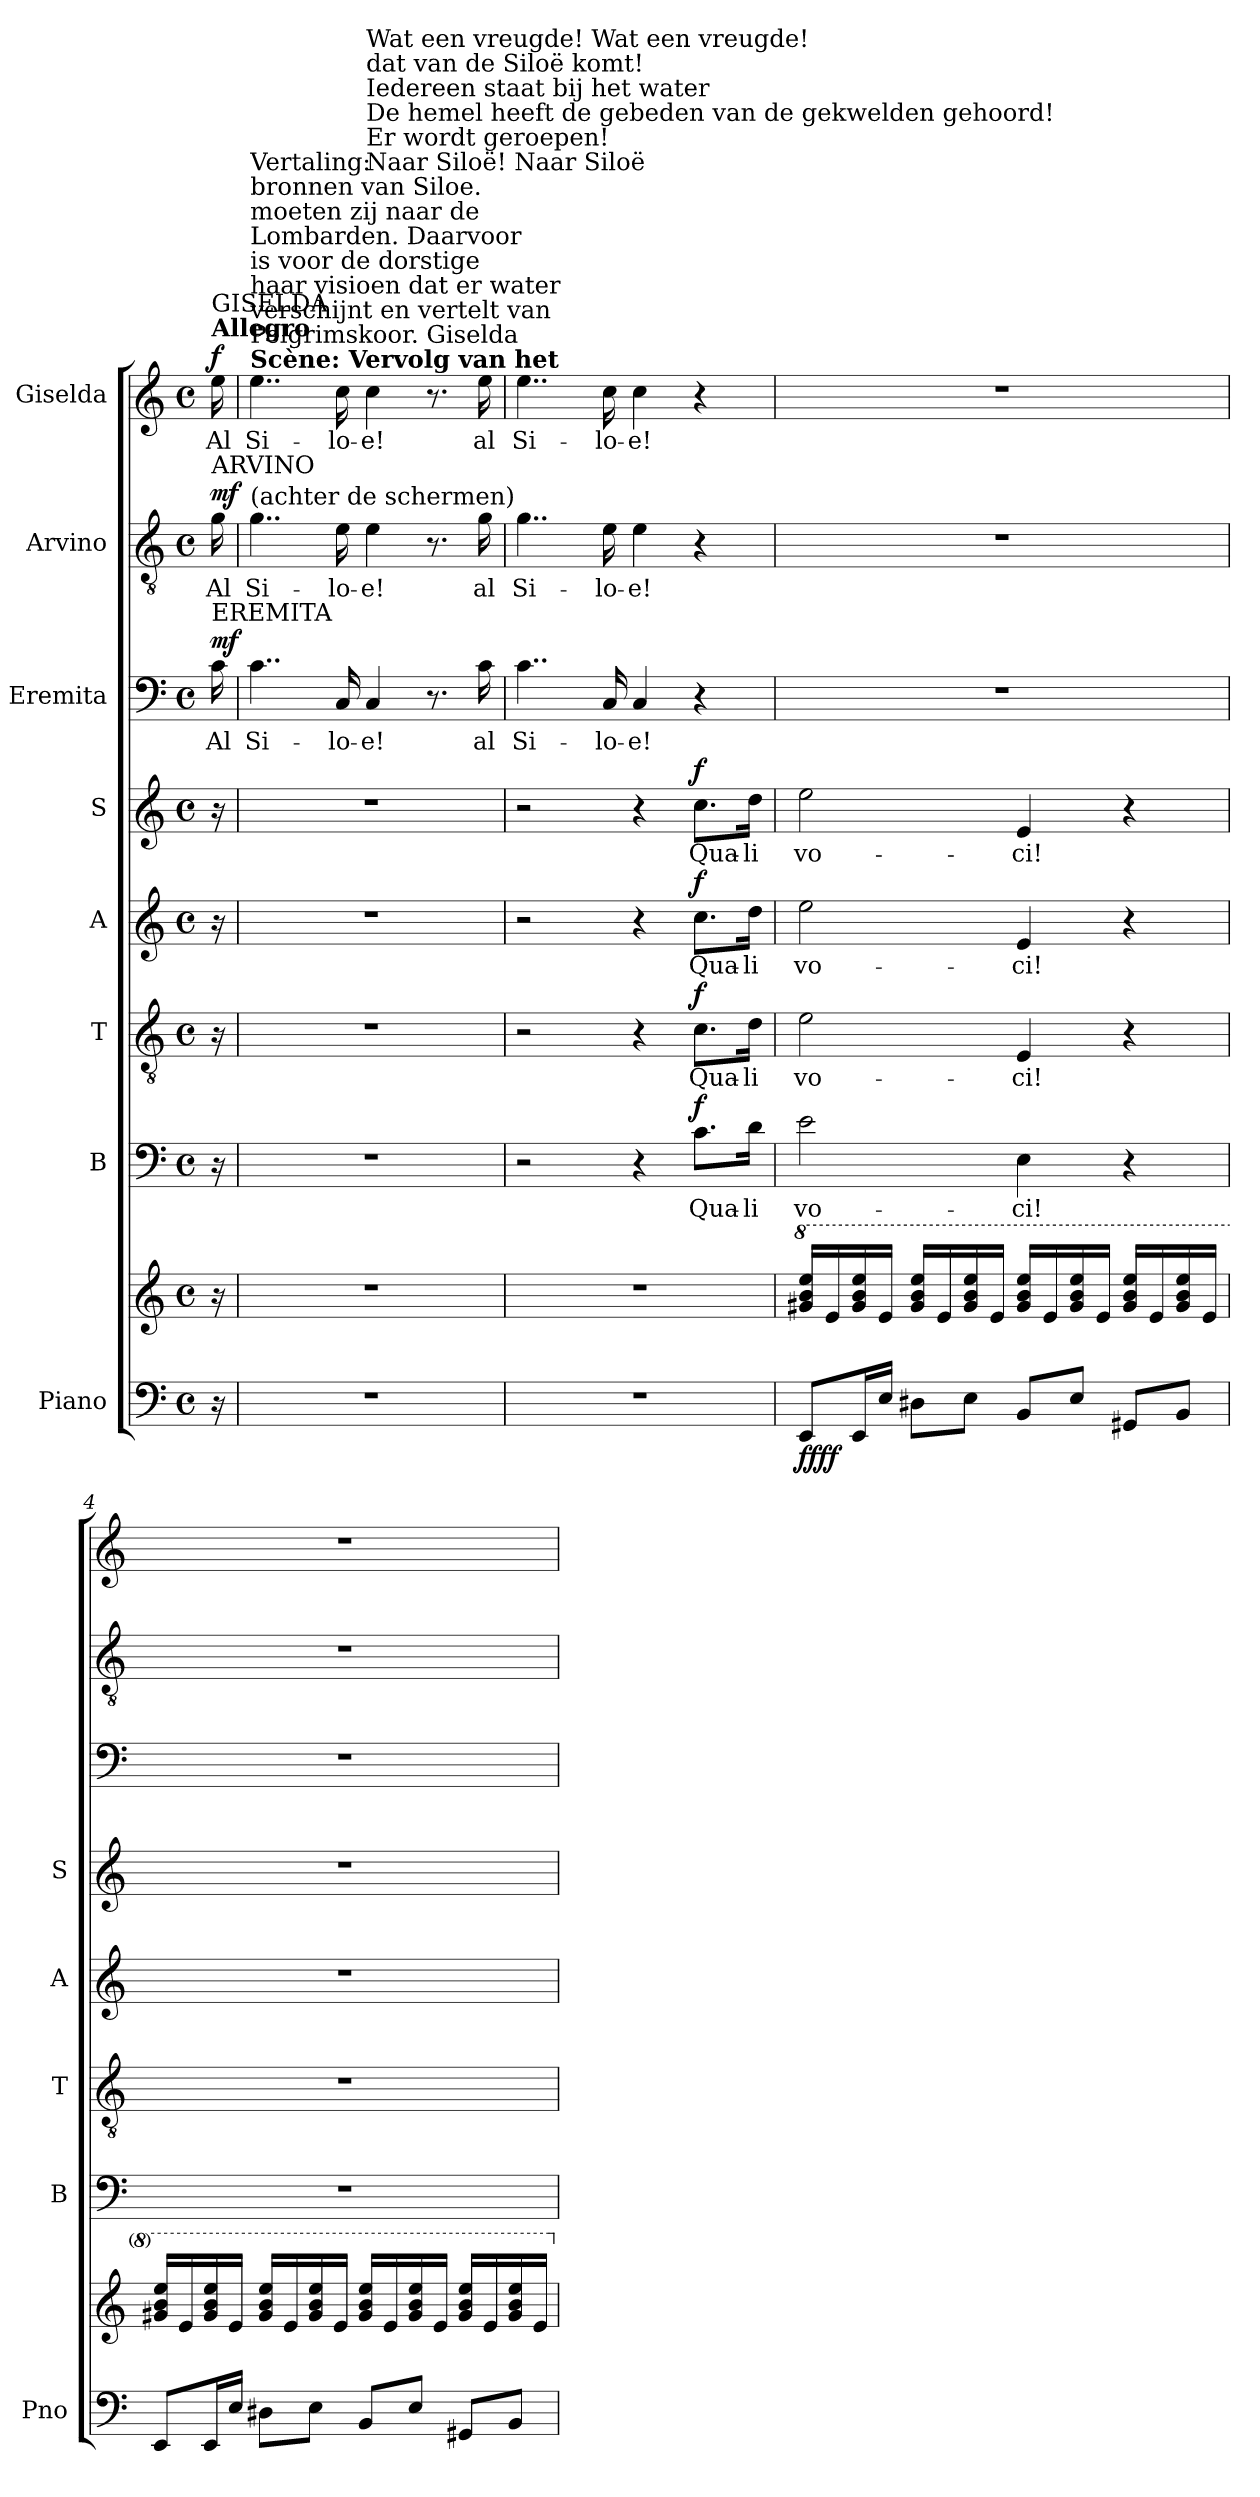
**kern	**kern	**dynam	**kern	**text	**dynam	**kern	**text	**dynam	**kern	**text	**dynam	**kern	**text	**dynam	**kern	**text	**dynam	**kern	**text	**dynam	**kern	**text	**dynam
*part8	*part8	*part8	*part7	*part7	*part7	*part6	*part6	*part6	*part5	*part5	*part5	*part4	*part4	*part4	*part3	*part3	*part3	*part2	*part2	*part2	*part1	*part1	*part1
*staff9	*staff8	*staff8/9	*staff7	*staff7	*staff7	*staff6	*staff6	*staff6	*staff5	*staff5	*staff5	*staff4	*staff4	*staff4	*staff3	*staff3	*staff3	*staff2	*staff2	*staff2	*staff1	*staff1	*staff1
*I"Piano	*	*	*I"B	*	*	*I"T	*	*	*I"A	*	*	*I"S	*	*	*I"Eremita	*	*	*I"Arvino	*	*	*I"Giselda	*	*
*I'Pno	*	*	*I'B	*	*	*I'T	*	*	*I'A	*	*	*I'S	*	*	*	*	*	*	*	*	*	*	*
*clefF4	*clefG2	*	*clefF4	*	*	*clefGv2	*	*	*clefG2	*	*	*clefG2	*	*	*clefF4	*	*	*clefGv2	*	*	*clefG2	*	*
*k[]	*k[]	*	*k[]	*	*	*k[]	*	*	*k[]	*	*	*k[]	*	*	*k[]	*	*	*k[]	*	*	*k[]	*	*
*M4/4	*M4/4	*	*M4/4	*	*	*M4/4	*	*	*M4/4	*	*	*M4/4	*	*	*M4/4	*	*	*M4/4	*	*	*M4/4	*	*
*met(c)	*met(c)	*	*met(c)	*	*	*met(c)	*	*	*met(c)	*	*	*met(c)	*	*	*met(c)	*	*	*met(c)	*	*	*met(c)	*	*
=	=	=	=	=	=	=	=	=	=	=	=	=	=	=	=	=	=	=	=	=	=	=	=
!	!	!	!	!	!	!	!	!	!	!	!	!	!	!	!	!	!	!	!	!	!LO:TX:a:B:t=Allegro	!	!
!	!	!	!	!	!	!	!	!	!	!	!	!	!	!	!	!	!	!	!	!	!LO:TX:a:t=GISELDA	!	!
!	!	!	!	!	!	!	!	!	!	!	!	!	!	!	!	!	!	!LO:TX:a:t=ARVINO	!	!	!	!	!
!	!	!	!	!	!	!	!	!	!	!	!	!	!	!	!LO:TX:a:t=EREMITA	!	!	!	!	!	!	!	!
!	!	!	!	!	!	!	!	!	!	!	!	!	!	!	!	!	!LO:DY:a	!	!	!LO:DY:a	!	!	!LO:DY:a
16r	16r	.	16r	.	.	16r	.	.	16r	.	.	16r	.	.	16c\	Al	mf	16g\	Al	mf	16ee\	Al	f
=1	=1	=1	=1	=1	=1	=1	=1	=1	=1	=1	=1	=1	=1	=1	=1	=1	=1	=1	=1	=1	=1	=1	=1
!	!	!	!	!	!	!	!	!	!	!	!	!	!	!	!	!	!	!	!	!	!LO:TX:a:B:t=Scène&colon; Vervolg van het	!	!
!	!	!	!	!	!	!	!	!	!	!	!	!	!	!	!	!	!	!	!	!	!LO:TX:a:t=Pelgrimskoor. Giselda	!	!
!	!	!	!	!	!	!	!	!	!	!	!	!	!	!	!	!	!	!	!	!	!LO:TX:a:t=verschijnt en vertelt van	!	!
!	!	!	!	!	!	!	!	!	!	!	!	!	!	!	!	!	!	!	!	!	!LO:TX:a:t=haar visioen dat er water	!	!
!	!	!	!	!	!	!	!	!	!	!	!	!	!	!	!	!	!	!	!	!	!LO:TX:a:t=is voor de dorstige	!	!
!	!	!	!	!	!	!	!	!	!	!	!	!	!	!	!	!	!	!	!	!	!LO:TX:a:t=Lombarden. Daarvoor	!	!
!	!	!	!	!	!	!	!	!	!	!	!	!	!	!	!	!	!	!	!	!	!LO:TX:a:t=moeten zij naar de	!	!
!	!	!	!	!	!	!	!	!	!	!	!	!	!	!	!	!	!	!	!	!	!LO:TX:a:t=bronnen van Siloe.	!	!
!	!	!	!	!	!	!	!	!	!	!	!	!	!	!	!	!	!	!	!	!	!LO:TX:a:t=Vertaling&colon;	!	!
!	!	!	!	!	!	!	!	!	!	!	!	!	!	!	!	!	!	!LO:TX:a:t=(achter de schermen)	!	!	!	!	!
1r	1r	.	1r	.	.	1r	.	.	1r	.	.	1r	.	.	4..c\	Si-	.	4..g\	Si-	.	4..ee\	Si-	.
.	.	.	.	.	.	.	.	.	.	.	.	.	.	.	16C/	-lo-	.	16e\	-lo-	.	16cc\	-lo-	.
!	!	!	!	!	!	!	!	!	!	!	!	!	!	!	!	!	!	!	!	!	!LO:TX:a:t=Naar Siloë! Naar Siloë	!	!
!	!	!	!	!	!	!	!	!	!	!	!	!	!	!	!	!	!	!	!	!	!LO:TX:a:t=Er wordt geroepen!	!	!
!	!	!	!	!	!	!	!	!	!	!	!	!	!	!	!	!	!	!	!	!	!LO:TX:a:t=De hemel heeft de gebeden van de gekwelden gehoord!	!	!
!	!	!	!	!	!	!	!	!	!	!	!	!	!	!	!	!	!	!	!	!	!LO:TX:a:t=Iedereen staat bij het water	!	!
!	!	!	!	!	!	!	!	!	!	!	!	!	!	!	!	!	!	!	!	!	!LO:TX:a:t=dat van de Siloë komt!	!	!
!	!	!	!	!	!	!	!	!	!	!	!	!	!	!	!	!	!	!	!	!	!LO:TX:a:t=Wat een vreugde! Wat een vreugde!	!	!
.	.	.	.	.	.	.	.	.	.	.	.	.	.	.	4C/	-e!	.	4e\	-e!	.	4cc\	-e!	.
.	.	.	.	.	.	.	.	.	.	.	.	.	.	.	8.r	.	.	8.r	.	.	8.r	.	.
.	.	.	.	.	.	.	.	.	.	.	.	.	.	.	16c\	al	.	16g\	al	.	16ee\	al	.
=2	=2	=2	=2	=2	=2	=2	=2	=2	=2	=2	=2	=2	=2	=2	=2	=2	=2	=2	=2	=2	=2	=2	=2
1r	1r	.	2r	.	.	2r	.	.	2r	.	.	2r	.	.	4..c\	Si-	.	4..g\	Si-	.	4..ee\	Si-	.
.	.	.	.	.	.	.	.	.	.	.	.	.	.	.	16C/	-lo-	.	16e\	-lo-	.	16cc\	-lo-	.
.	.	.	4r	.	.	4r	.	.	4r	.	.	4r	.	.	4C/	-e!	.	4e\	-e!	.	4cc\	-e!	.
!	!	!	!	!	!LO:DY:a	!	!	!LO:DY:a	!	!	!LO:DY:a	!	!	!LO:DY:a	!	!	!	!	!	!	!	!	!
.	.	.	8.c\L	Qua-	f	8.c\L	Qua-	f	8.cc\L	Qua-	f	8.cc\L	Qua-	f	4r	.	.	4r	.	.	4r	.	.
.	.	.	16d\Jk	-li	.	16d\Jk	-li	.	16dd\Jk	-li	.	16dd\Jk	-li	.	.	.	.	.	.	.	.	.	.
=3	=3	=3	=3	=3	=3	=3	=3	=3	=3	=3	=3	=3	=3	=3	=3	=3	=3	=3	=3	=3	=3	=3	=3
*	*8va	*	*	*	*	*	*	*	*	*	*	*	*	*	*	*	*	*	*	*	*	*	*
!	!	!LO:DY:b=2	!	!	!	!	!	!	!	!	!	!	!	!	!	!	!	!	!	!	!	!	!
!	!	!LO:DY:n=1:b	!	!	!	!	!	!	!	!	!	!	!	!	!	!	!	!	!	!	!	!	!
8EE/L	16gg#X/ 16bb/ 16eee/LL	ff ff	2e\	vo-	.	2e\	vo-	.	2ee\	vo-	.	2ee\	vo-	.	1r	.	.	1r	.	.	1r	.	.
.	16ee/	.	.	.	.	.	.	.	.	.	.	.	.	.	.	.	.	.	.	.	.	.	.
16EE/L	16gg#/ 16bb/ 16eee/	.	.	.	.	.	.	.	.	.	.	.	.	.	.	.	.	.	.	.	.	.	.
16E/JJ	16ee/JJ	.	.	.	.	.	.	.	.	.	.	.	.	.	.	.	.	.	.	.	.	.	.
8D#X\L	16gg#/ 16bb/ 16eee/LL	.	.	.	.	.	.	.	.	.	.	.	.	.	.	.	.	.	.	.	.	.	.
.	16ee/	.	.	.	.	.	.	.	.	.	.	.	.	.	.	.	.	.	.	.	.	.	.
8E\J	16gg#/ 16bb/ 16eee/	.	.	.	.	.	.	.	.	.	.	.	.	.	.	.	.	.	.	.	.	.	.
.	16ee/JJ	.	.	.	.	.	.	.	.	.	.	.	.	.	.	.	.	.	.	.	.	.	.
8BB/L	16gg#/ 16bb/ 16eee/LL	.	4E\	-ci!	.	4E/	-ci!	.	4e/	-ci!	.	4e/	-ci!	.	.	.	.	.	.	.	.	.	.
.	16ee/	.	.	.	.	.	.	.	.	.	.	.	.	.	.	.	.	.	.	.	.	.	.
8E/J	16gg#/ 16bb/ 16eee/	.	.	.	.	.	.	.	.	.	.	.	.	.	.	.	.	.	.	.	.	.	.
.	16ee/JJ	.	.	.	.	.	.	.	.	.	.	.	.	.	.	.	.	.	.	.	.	.	.
8GG#X/L	16gg#/ 16bb/ 16eee/LL	.	4r	.	.	4r	.	.	4r	.	.	4r	.	.	.	.	.	.	.	.	.	.	.
.	16ee/	.	.	.	.	.	.	.	.	.	.	.	.	.	.	.	.	.	.	.	.	.	.
8BB/J	16gg#/ 16bb/ 16eee/	.	.	.	.	.	.	.	.	.	.	.	.	.	.	.	.	.	.	.	.	.	.
.	16ee/JJ	.	.	.	.	.	.	.	.	.	.	.	.	.	.	.	.	.	.	.	.	.	.
=4	=4	=4	=4	=4	=4	=4	=4	=4	=4	=4	=4	=4	=4	=4	=4	=4	=4	=4	=4	=4	=4	=4	=4
8EE/L	16gg#X/ 16bb/ 16eee/LL	.	1r	.	.	1r	.	.	1r	.	.	1r	.	.	1r	.	.	1r	.	.	1r	.	.
.	16ee/	.	.	.	.	.	.	.	.	.	.	.	.	.	.	.	.	.	.	.	.	.	.
16EE/L	16gg#/ 16bb/ 16eee/	.	.	.	.	.	.	.	.	.	.	.	.	.	.	.	.	.	.	.	.	.	.
16E/JJ	16ee/JJ	.	.	.	.	.	.	.	.	.	.	.	.	.	.	.	.	.	.	.	.	.	.
8D#X\L	16gg#/ 16bb/ 16eee/LL	.	.	.	.	.	.	.	.	.	.	.	.	.	.	.	.	.	.	.	.	.	.
.	16ee/	.	.	.	.	.	.	.	.	.	.	.	.	.	.	.	.	.	.	.	.	.	.
8E\J	16gg#/ 16bb/ 16eee/	.	.	.	.	.	.	.	.	.	.	.	.	.	.	.	.	.	.	.	.	.	.
.	16ee/JJ	.	.	.	.	.	.	.	.	.	.	.	.	.	.	.	.	.	.	.	.	.	.
8BB/L	16gg#/ 16bb/ 16eee/LL	.	.	.	.	.	.	.	.	.	.	.	.	.	.	.	.	.	.	.	.	.	.
.	16ee/	.	.	.	.	.	.	.	.	.	.	.	.	.	.	.	.	.	.	.	.	.	.
8E/J	16gg#/ 16bb/ 16eee/	.	.	.	.	.	.	.	.	.	.	.	.	.	.	.	.	.	.	.	.	.	.
.	16ee/JJ	.	.	.	.	.	.	.	.	.	.	.	.	.	.	.	.	.	.	.	.	.	.
8GG#X/L	16gg#/ 16bb/ 16eee/LL	.	.	.	.	.	.	.	.	.	.	.	.	.	.	.	.	.	.	.	.	.	.
.	16ee/	.	.	.	.	.	.	.	.	.	.	.	.	.	.	.	.	.	.	.	.	.	.
8BB/J	16gg#/ 16bb/ 16eee/	.	.	.	.	.	.	.	.	.	.	.	.	.	.	.	.	.	.	.	.	.	.
.	16ee/JJ	.	.	.	.	.	.	.	.	.	.	.	.	.	.	.	.	.	.	.	.	.	.
*	*X8va	*	*	*	*	*	*	*	*	*	*	*	*	*	*	*	*	*	*	*	*	*	*
=	=	=	=	=	=	=	=	=	=	=	=	=	=	=	=	=	=	=	=	=	=	=	=
*-	*-	*-	*-	*-	*-	*-	*-	*-	*-	*-	*-	*-	*-	*-	*-	*-	*-	*-	*-	*-	*-	*-	*-
